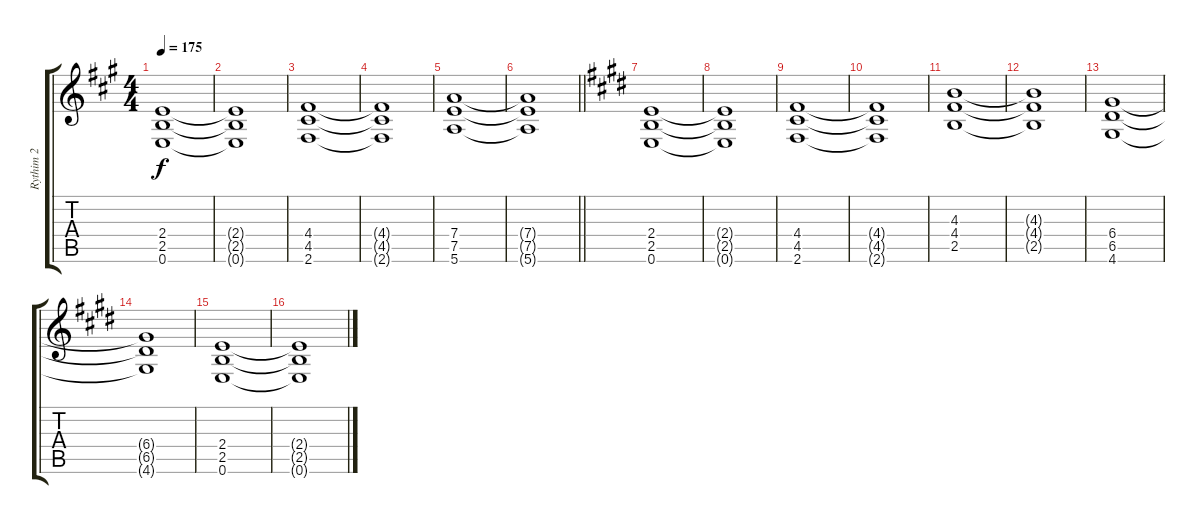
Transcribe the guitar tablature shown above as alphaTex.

\track ("Rythim 2" "Rythim 2") {instrument distortionguitar}
\staff {score tabs}
\tuning (E4 B3 G3 D3 A2 E2) {hide}
\ts (4 4)
\tempo 175
\clef g2
\ks f#minor
(2.4 2.5 0.6).1{dy f} |
(2.4{t} 2.5{t} 0.6{t}).1 |
(4.4 4.5 2.6).1 |
(4.4{t} 4.5{t} 2.6{t}).1 |
(7.4 7.5 5.6).1 |
\barLineRight lightlight
(7.4{t} 7.5{t} 5.6{t}).1 |
\ks e
(2.4 2.5 0.6).1{volume 16} |
(2.4{t} 2.5{t} 0.6{t}).1 |
(4.4 4.5 2.6).1 |
(4.4{t} 4.5{t} 2.6{t}).1 |
(4.3 4.4 2.5).1 |
(4.3{t} 4.4{t} 2.5{t}).1 |
(6.4 6.5 4.6).1 |
(6.4{t} 6.5{t} 4.6{t}).1 |
(2.4 2.5 0.6).1 |
(2.4{t} 2.5{t} 0.6{t}).1
